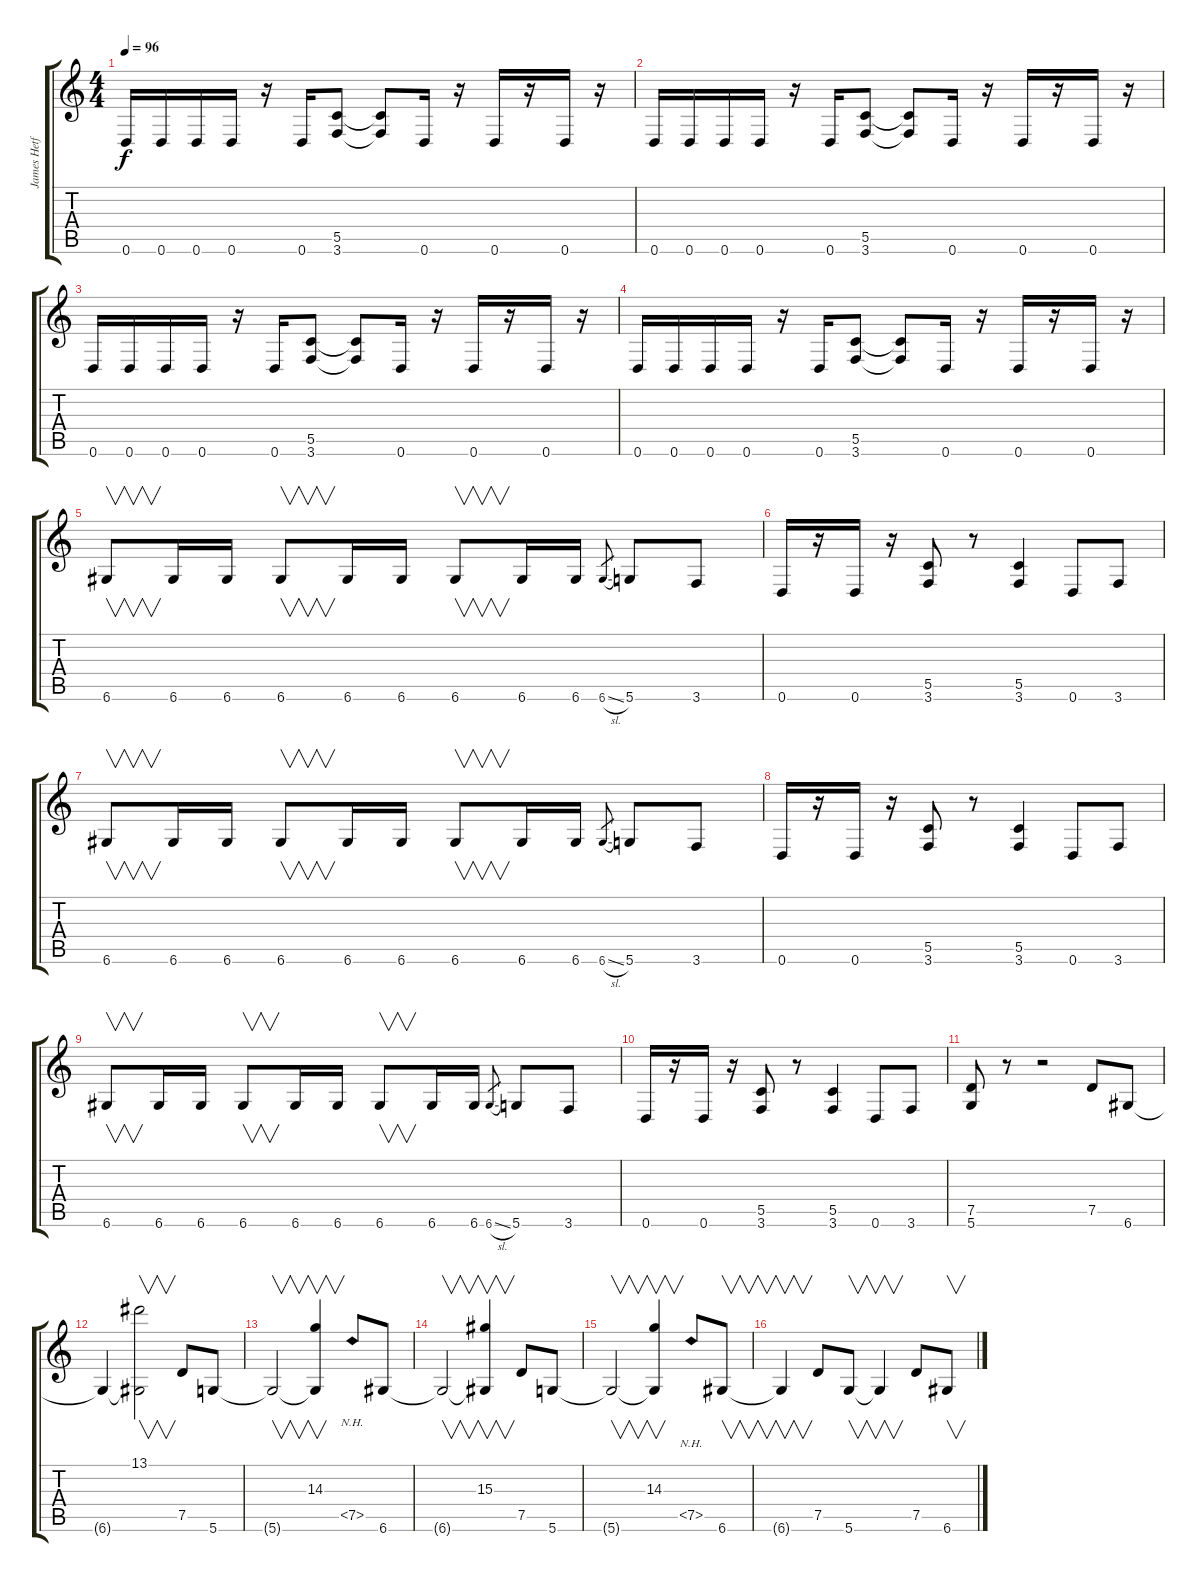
\track ("James Hetfield" "James Hetf") {instrument distortionguitar}
\staff {score tabs}
\tuning (D4 A3 F3 C3 G2 D2) {hide}
\ts (4 4)
\tempo 96
\clef g2
\ks c
0.6.16{dy f} 0.6.16 0.6.16 0.6.16 r.16 0.6.16 (5.5 3.6).8 (5.5{t} 3.6{t}).8 0.6.16 r.16 0.6.16 r.16 0.6.16 r.16 |
0.6.16 0.6.16 0.6.16 0.6.16 r.16 0.6.16 (5.5 3.6).8 (5.5{t} 3.6{t}).8 0.6.16 r.16 0.6.16 r.16 0.6.16 r.16 |
0.6.16 0.6.16 0.6.16 0.6.16 r.16 0.6.16 (5.5 3.6).8 (5.5{t} 3.6{t}).8 0.6.16 r.16 0.6.16 r.16 0.6.16 r.16 |
0.6.16 0.6.16 0.6.16 0.6.16 r.16 0.6.16 (5.5 3.6).8 (5.5{t} 3.6{t}).8 0.6.16 r.16 0.6.16 r.16 0.6.16 r.16 |
6.6.8{v} 6.6.16 6.6.16 6.6.8{v} 6.6.16 6.6.16 6.6.8{v} 6.6.16 6.6.16 6.6{sl}.8{gr} 5.6.8 3.6.8 |
0.6.16 r.16 0.6.16 r.16 (5.5 3.6).8 r.8 (5.5 3.6).4 0.6.8 3.6.8 |
6.6.8{v} 6.6.16 6.6.16 6.6.8{v} 6.6.16 6.6.16 6.6.8{v} 6.6.16 6.6.16 6.6{sl}.8{gr} 5.6.8 3.6.8 |
0.6.16 r.16 0.6.16 r.16 (5.5 3.6).8 r.8 (5.5 3.6).4 0.6.8 3.6.8 |
6.6.8{v} 6.6.16 6.6.16 6.6.8{v} 6.6.16 6.6.16 6.6.8{v} 6.6.16 6.6.16 6.6{sl}.8{gr} 5.6.8 3.6.8 |
0.6.16 r.16 0.6.16 r.16 (5.5 3.6).8 r.8 (5.5 3.6).4 0.6.8 3.6.8 |
(7.5 5.6).8 r.8 r.2 7.5.8 6.6.8 |
6.6{t}.4 (13.1 6.6{t}).2{v} 7.5.8 5.6.8 |
5.6{t}.2{v} (14.3 5.6{t}).4{v} 7.5{nh}.8 6.6.8 |
6.6{t}.2{v} (15.3 6.6{t}).4{v} 7.5.8 5.6.8 |
5.6{t}.2{v} (14.3 5.6{t}).4{v} 7.5{nh}.8 6.6.8{v} |
6.6{t}.4{v} 7.5.8 5.6.8{v} 5.6{t}.4{v} 7.5.8 6.6.8{v}
